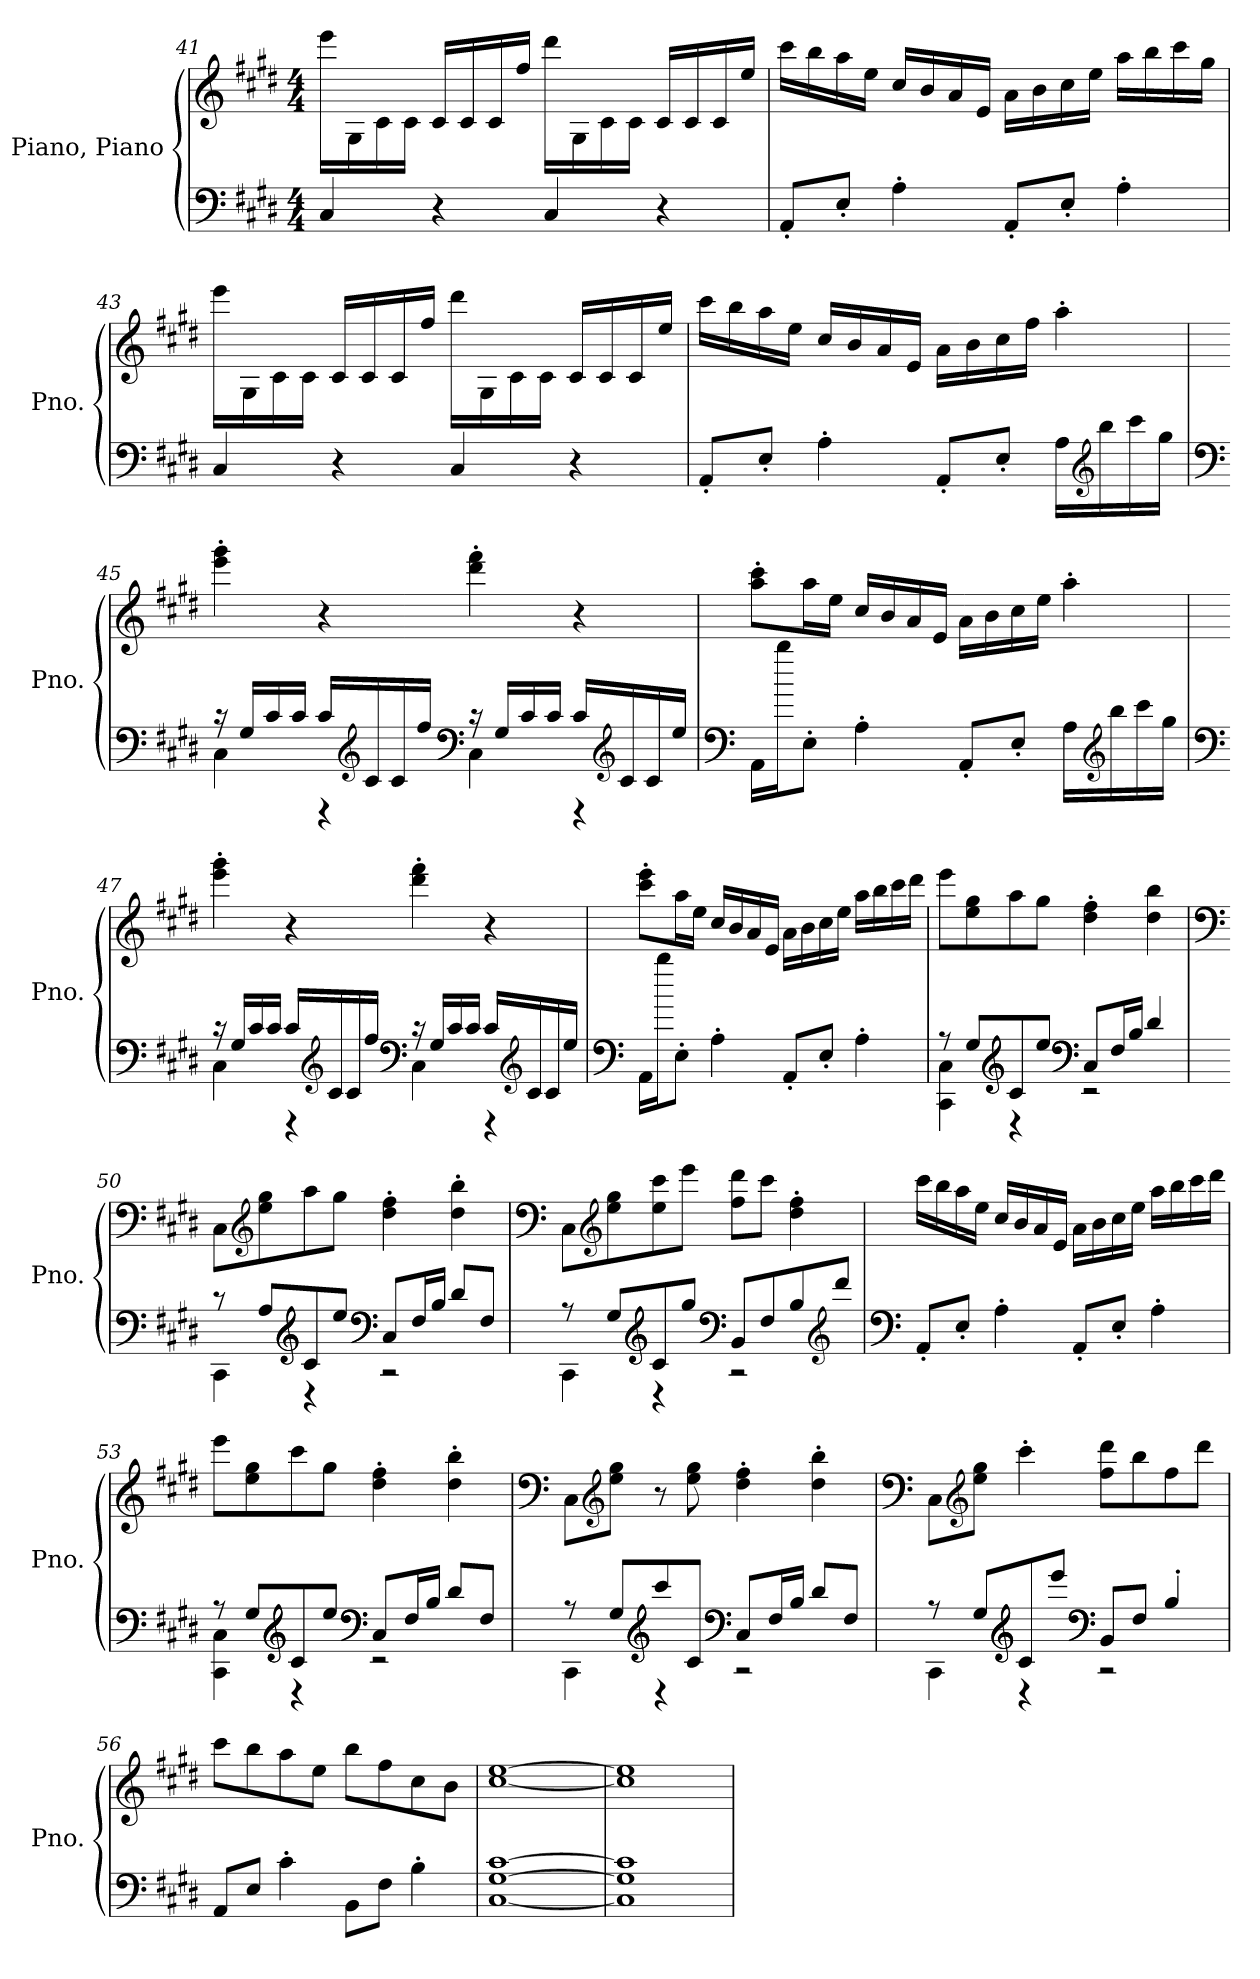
**kern	**kern
*part1	*part1
*staff2	*staff1
*I"Piano, Piano	*
*I'Pno.	*
!!LO:LB:g=z
*clefF4	*clefG2
*k[f#c#g#d#]	*k[f#c#g#d#]
*M4/4	*M4/4
=41	=41
4C#/	16eee\LL
.	16G#\
.	16c#\
.	16c#\JJ
4r	16c#/LL
.	16c#/
.	16c#/
.	16ff#/JJ
4C#/	16ddd#\LL
.	16G#\
.	16c#\
.	16c#\JJ
4r	16c#/LL
.	16c#/
.	16c#/
.	16ee/JJ
=42	=42
8AA'/L	16ccc#\LL
.	16bb\
8E'/J	16aa\
.	16ee\JJ
4A'\	16cc#/LL
.	16b/
.	16a/
.	16e/JJ
8AA'/L	16a\LL
.	16b\
8E'/J	16cc#\
.	16ee\JJ
4A'\	16aa\LL
.	16bb\
.	16ccc#\
.	16gg#\JJ
!!LO:PB:g=z
=43	=43
4C#/	16eee\LL
.	16G#\
.	16c#\
.	16c#\JJ
4r	16c#/LL
.	16c#/
.	16c#/
.	16ff#/JJ
4C#/	16ddd#\LL
.	16G#\
.	16c#\
.	16c#\JJ
4r	16c#/LL
.	16c#/
.	16c#/
.	16ee/JJ
=44	=44
8AA'/L	16ccc#\LL
.	16bb\
8E'/J	16aa\
.	16ee\JJ
4A'\	16cc#/LL
.	16b/
.	16a/
.	16e/JJ
8AA'/L	16a\LL
.	16b\
8E'/J	16cc#\
.	16ff#\JJ
16A\LL	4aa'\
*clefG2	*
16bb\	.
16ccc#\	.
16gg#\JJ	.
!!LO:LB:g=z
=45	=45
*clefF4	*
*^	*
16r	4C#\	4eee\' 4ggg#\'
16G#/LL	.	.
16c#/	.	.
16c#/JJ	.	.
16c#/LL	4r	4r
*clefG2	*	*
16c#/	.	.
16c#/	.	.
16ff#/JJ	.	.
*clefF4	*	*
16r	4C#\	4ddd#\' 4fff#\'
16G#/LL	.	.
16c#/	.	.
16c#/JJ	.	.
16c#/LL	4r	4r
*clefG2	*	*
16c#/	.	.
16c#/	.	.
16ee/JJ	.	.
*v	*v	*
=46	=46
*clefF4	*
16AA\LL	8aa\' 8ccc#\'L
16bb\J	.
8E'\J	16aa\L
.	16ee\JJ
4A'\	16cc#/LL
.	16b/
.	16a/
.	16e/JJ
8AA'/L	16a\LL
.	16b\
8E'/J	16cc#\
.	16ee\JJ
16A\LL	4aa'\
*clefG2	*
16bb\	.
16ccc#\	.
16gg#\JJ	.
!!LO:LB:g=z
=47	=47
*clefF4	*
*^	*
16r	4C#\	4eee\' 4ggg#\'
16G#/LL	.	.
16c#/	.	.
16c#/JJ	.	.
16c#/LL	4r	4r
*clefG2	*	*
16c#/	.	.
16c#/	.	.
16ff#/JJ	.	.
*clefF4	*	*
16r	4C#\	4ddd#\' 4fff#\'
16G#/LL	.	.
16c#/	.	.
16c#/JJ	.	.
16c#/LL	4r	4r
*clefG2	*	*
16c#/	.	.
16c#/	.	.
16ee/JJ	.	.
*v	*v	*
=48	=48
*clefF4	*
16AA\LL	8ccc#\' 8eee\'L
16bb\J	.
8E'\J	16aa\L
.	16ee\JJ
4A'\	16cc#/LL
.	16b/
.	16a/
.	16e/JJ
8AA'/L	16a\LL
.	16b\
8E'/J	16cc#\
.	16ee\JJ
4A'\	16aa\LL
.	16bb\
.	16ccc#\
.	16ddd#\JJ
!!LO:LB:g=z
=49	=49
*^	*
8r	4CC#\ 4C#\	8eee\L
8G#/L	.	8ee\ 8gg#\
*clefG2	*	*
8c#/	4r	8aa\
8ee/J	.	8gg#\J
*clefF4	*	*
8C#/L	2r	4dd#\' 4ff#\'
16F#/L	.	.
16B/JJ	.	.
4d#/	.	4dd#\ 4bb\
=50	=50	=50
*	*	*clefF4
8r	4CC#\	8C#\L
*	*	*clefG2
8A/L	.	8ee\ 8gg#\
*clefG2	*	*
8c#/	4r	8aa\
8ee/J	.	8gg#\J
*clefF4	*	*
8C#/L	2r	4dd#\' 4ff#\'
16F#/L	.	.
16B/JJ	.	.
8d#/L	.	4dd#\' 4bb\'
8F#/J	.	.
!!LO:LB:g=z
=51	=51	=51
*	*	*clefF4
8r	4CC#\	8C#\L
*	*	*clefG2
8G#/L	.	8ee\ 8gg#\
*clefG2	*	*
8c#/	4r	8ee\ 8ccc#\
8gg#/J	.	8eee\J
*clefF4	*	*
8BB/L	2r	8ff#\ 8ddd#\L
8F#/	.	8ccc#\J
8B/	.	4dd#\' 4ff#\'
*clefG2	*	*
8ddd#/J	.	.
*v	*v	*
=52	=52
*clefF4	*
8AA'/L	16ccc#\LL
.	16bb\
8E'/J	16aa\
.	16ee\JJ
4A'\	16cc#/LL
.	16b/
.	16a/
.	16e/JJ
8AA'/L	16a\LL
.	16b\
8E'/J	16cc#\
.	16ee\JJ
4A'\	16aa\LL
.	16bb\
.	16ccc#\
.	16ddd#\JJ
!!LO:LB:g=z
=53	=53
*^	*
8r	4CC#\ 4C#\	8eee\L
8G#/L	.	8ee\ 8gg#\
*clefG2	*	*
8c#/	4r	8ccc#\
8ee/J	.	8gg#\J
*clefF4	*	*
8C#/L	2r	4dd#\' 4ff#\'
16F#/L	.	.
16B/JJ	.	.
8d#/L	.	4dd#\' 4bb\'
8F#/J	.	.
=54	=54	=54
*	*	*clefF4
8r	4CC#\	8C#\L
*	*	*clefG2
8G#/L	.	8ee\ 8gg#\J
*clefG2	*	*
8ccc#/	4r	8r
8c#/J	.	8ee\ 8gg#\
*clefF4	*	*
8C#/L	2r	4dd#\' 4ff#\'
16F#/L	.	.
16B/JJ	.	.
8d#/L	.	4dd#\' 4bb\'
8F#/J	.	.
!!LO:PB:g=z
=55	=55	=55
*	*	*clefF4
8r	4CC#\	8C#\L
*	*	*clefG2
8G#/L	.	8ee\ 8gg#\J
*clefG2	*	*
8c#/	4r	4ccc#'\
8eee/J	.	.
*clefF4	*	*
8BB/L	2r	8ff#\ 8ddd#\L
8F#/J	.	8bb\
4B'/	.	8ff#\
.	.	8ddd#\J
*v	*v	*
=56	=56
8AA/L	8ccc#\L
8E/J	8bb\
4c#'\	8aa\
.	8ee\J
8BB\L	8bb\L
8F#\J	8ff#\
4B'\	8cc#\
.	8b\J
=57	=57
[1C# [1G# [1c#	[1cc# [1ee
=58	=58
1C#] 1G#] 1c#]	1cc#] 1ee]
=	=
*-	*-
